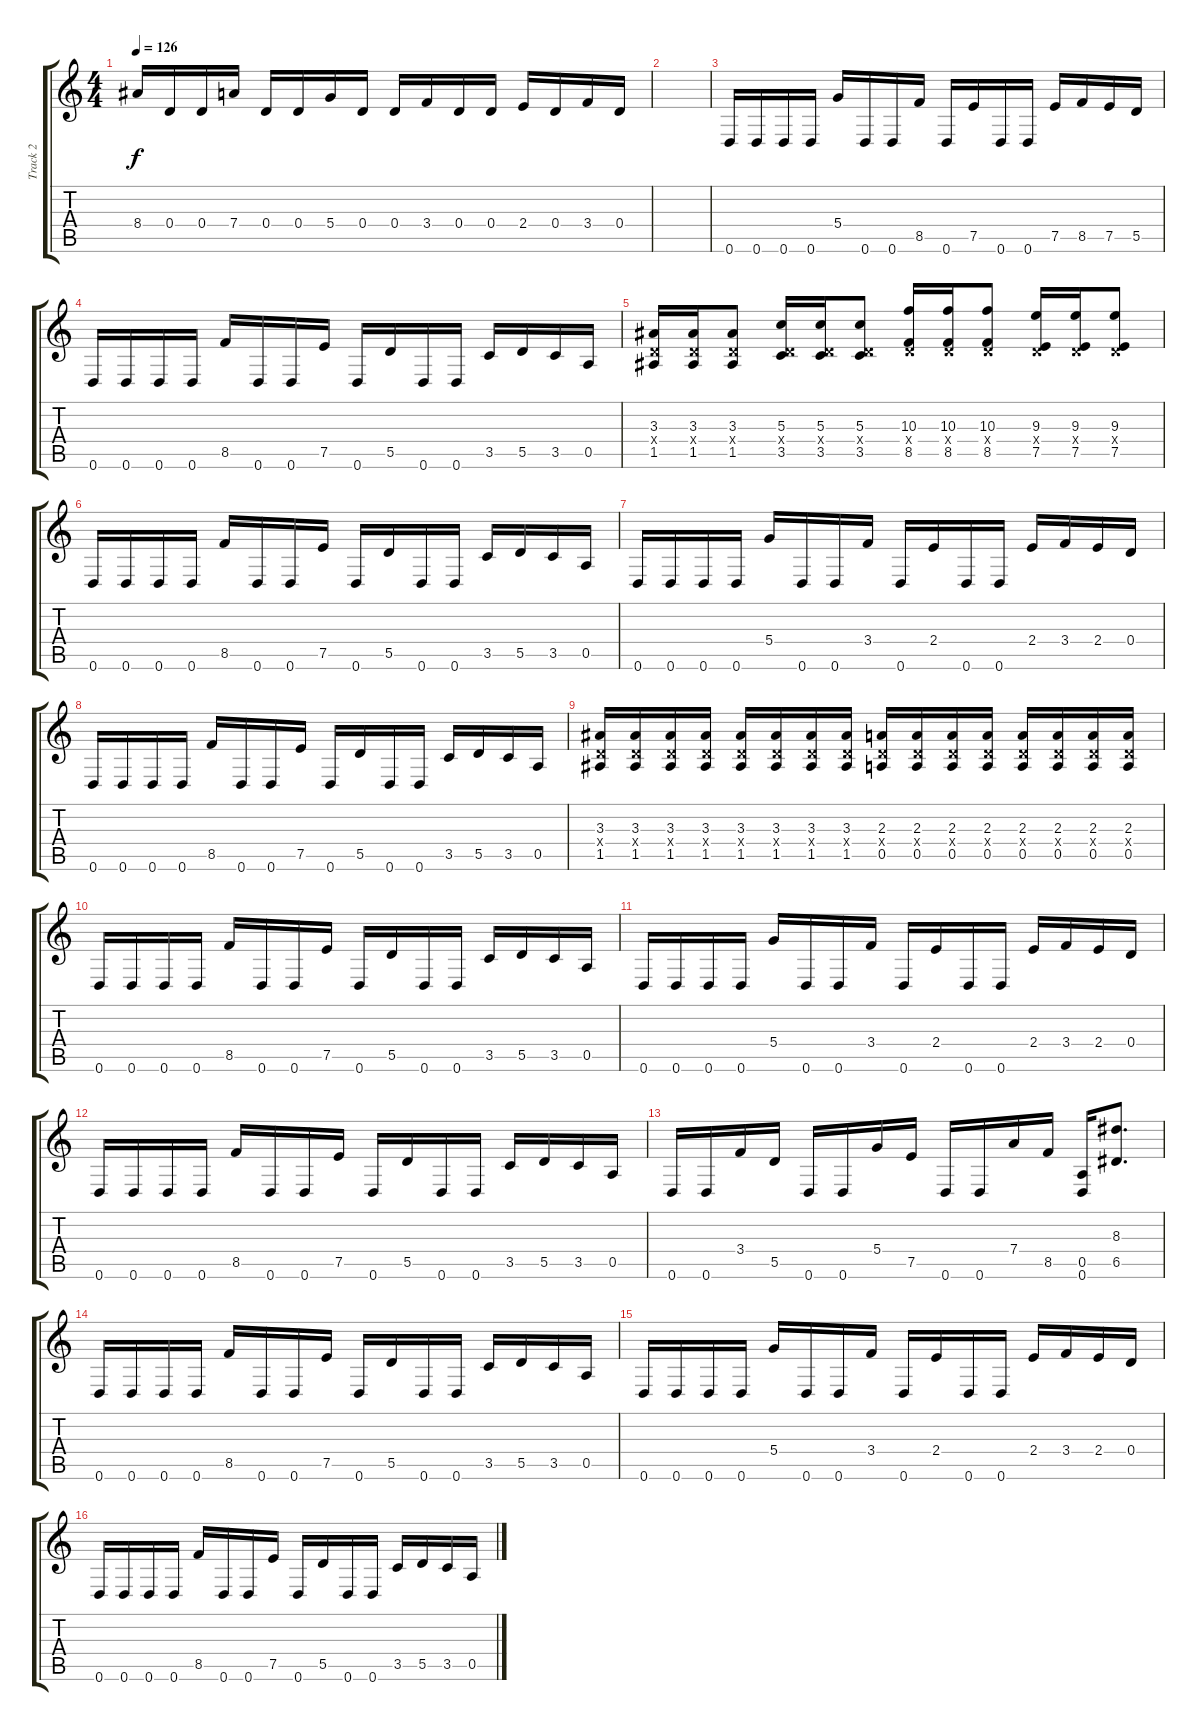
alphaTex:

\track ("Track 2" "Track 2") {instrument overdrivenguitar}
\staff {score tabs}
\tuning (E4 B3 G3 D3 A2 D2) {hide}
\ts (4 4)
\tempo 126
\clef g2
\ks c
8.4.16{dy f} 0.4.16 0.4.16 7.4.16 0.4.16 0.4.16 5.4.16 0.4.16 0.4.16 3.4.16 0.4.16 0.4.16 2.4.16 0.4.16 3.4.16 0.4.16 |
|
0.6.16 0.6.16 0.6.16 0.6.16 5.4.16 0.6.16 0.6.16 8.5.16 0.6.16 7.5.16 0.6.16 0.6.16 7.5.16 8.5.16 7.5.16 5.5.16 |
0.6.16 0.6.16 0.6.16 0.6.16 8.5.16 0.6.16 0.6.16 7.5.16 0.6.16 5.5.16 0.6.16 0.6.16 3.5.16 5.5.16 3.5.16 0.5.16 |
(3.3 0.4{x} 1.5).16 (3.3 0.4{x} 1.5).16 (3.3 0.4{x} 1.5).8 (5.3 0.4{x} 3.5).16 (5.3 0.4{x} 3.5).16 (5.3 0.4{x} 3.5).8 (10.3 0.4{x} 8.5).16 (10.3 0.4{x} 8.5).16 (10.3 0.4{x} 8.5).8 (9.3 0.4{x} 7.5).16 (9.3 0.4{x} 7.5).16 (9.3 0.4{x} 7.5).8 |
0.6.16 0.6.16 0.6.16 0.6.16 8.5.16 0.6.16 0.6.16 7.5.16 0.6.16 5.5.16 0.6.16 0.6.16 3.5.16 5.5.16 3.5.16 0.5.16 |
0.6.16 0.6.16 0.6.16 0.6.16 5.4.16 0.6.16 0.6.16 3.4.16 0.6.16 2.4.16 0.6.16 0.6.16 2.4.16 3.4.16 2.4.16 0.4.16 |
0.6.16 0.6.16 0.6.16 0.6.16 8.5.16 0.6.16 0.6.16 7.5.16 0.6.16 5.5.16 0.6.16 0.6.16 3.5.16 5.5.16 3.5.16 0.5.16 |
(3.3 0.4{x} 1.5).16 (3.3 0.4{x} 1.5).16 (3.3 0.4{x} 1.5).16 (3.3 0.4{x} 1.5).16 (3.3 0.4{x} 1.5).16 (3.3 0.4{x} 1.5).16 (3.3 0.4{x} 1.5).16 (3.3 0.4{x} 1.5).16 (2.3 0.4{x} 0.5).16 (2.3 0.4{x} 0.5).16 (2.3 0.4{x} 0.5).16 (2.3 0.4{x} 0.5).16 (2.3 0.4{x} 0.5).16 (2.3 0.4{x} 0.5).16 (2.3 0.4{x} 0.5).16 (2.3 0.4{x} 0.5).16 |
0.6.16 0.6.16 0.6.16 0.6.16 8.5.16 0.6.16 0.6.16 7.5.16 0.6.16 5.5.16 0.6.16 0.6.16 3.5.16 5.5.16 3.5.16 0.5.16 |
0.6.16 0.6.16 0.6.16 0.6.16 5.4.16 0.6.16 0.6.16 3.4.16 0.6.16 2.4.16 0.6.16 0.6.16 2.4.16 3.4.16 2.4.16 0.4.16 |
0.6.16 0.6.16 0.6.16 0.6.16 8.5.16 0.6.16 0.6.16 7.5.16 0.6.16 5.5.16 0.6.16 0.6.16 3.5.16 5.5.16 3.5.16 0.5.16 |
0.6.16 0.6.16 3.4.16 5.5.16 0.6.16 0.6.16 5.4.16 7.5.16 0.6.16 0.6.16 7.4.16 8.5.16 (0.5 0.6).16 (8.3 6.5).8{d} |
0.6.16 0.6.16 0.6.16 0.6.16 8.5.16 0.6.16 0.6.16 7.5.16 0.6.16 5.5.16 0.6.16 0.6.16 3.5.16 5.5.16 3.5.16 0.5.16 |
0.6.16 0.6.16 0.6.16 0.6.16 5.4.16 0.6.16 0.6.16 3.4.16 0.6.16 2.4.16 0.6.16 0.6.16 2.4.16 3.4.16 2.4.16 0.4.16 |
0.6.16 0.6.16 0.6.16 0.6.16 8.5.16 0.6.16 0.6.16 7.5.16 0.6.16 5.5.16 0.6.16 0.6.16 3.5.16 5.5.16 3.5.16 0.5.16
